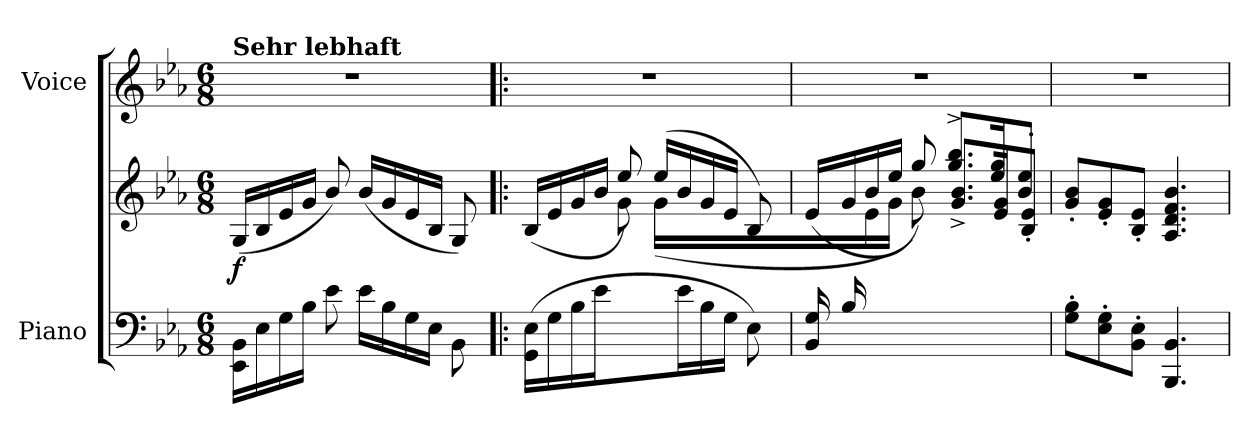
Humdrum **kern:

**kern	**kern	**dynam	**kern
*part2	*part2	*part2	*part1
*staff3	*staff2	*staff2/3	*staff1
*I"Piano	*	*	*I"Voice
*I'Pno	*	*	*
*clefF4	*clefG2	*	*clefG2
*k[b-e-a-]	*k[b-e-a-]	*	*k[b-e-a-]
*M6/8	*M6/8	*	*M6/8
=1	=1	=1	=1
!	!	!	!LO:TX:a:B:t=Sehr lebhaft
!	!	!LO:DY:b	!
16EE-\ 16BB-\LL	(16G/LL	f	2.r
16E-\	16B-/	.	.
16G\	16e-/	.	.
16B-\JJ	16g/JJ	.	.
8e-\	8b-/)	.	.
16e-\LL	(16b-/LL	.	.
16B-\	16g/	.	.
16G\	16e-/	.	.
16E-\JJ	16B-/JJ	.	.
8BB-\	8G/)	.	.
=2!|:	=2!|:	=2!|:	=2!|:
*	*^	*	*
(16GG\ 16E-\LL	(16B-/LL	4ryy	.	2.r
16G\	16e-/	.	.	.
16B-\	16g/	.	.	.
16e-\JJ	16b-/JJ	.	.	.
8.ryy	8ee-/)	8g\)	.	.
.	(16ee-/LL	(16g\LL	.	.
16e-\	16b-/	4ryy	.	.
16B-\	16g/	.	.	.
16G\JJ	16e-/JJ	.	.	.
8E-\)	8B-/)	.	.	.
.	.	16ryy	.	.
=3	=3	=3	=3	=3
(16BB-/ 16G/LL	(16e-/LL	8ryy	.	2.r
16B-/	16g/	.	.	.
2ryy	16b-/	16e-\	.	.
.	16ee-/JJ	16g\JJ	.	.
.	8gg/)	8b-\)	.	.
.	8.gg/^> 8.bb-/^>L	8.g/^< 8.b-/^<L	.	.
.	16ee-/ 16gg/K	16e-/ 16g/K	.	.
8ryy	8b-/'> 8ee-/'>J	8B-/'< 8e-/'<J	.	.
*	*v	*v	*	*
=4	=4	=4	=4
8G\' 8B-\'L	8g/'> 8b-/'>L	.	2.r
8E-\' 8G\'	8e-/'> 8g/'>	.	.
8BB-\' 8E-\'J	8B-/'> 8e-/'>J	.	.
4.BBB-/ 4.BB-/	4.A-/ 4.d/ 4.f/ 4.b-/	.	.
=	=	=	=
*-	*-	*-	*-
